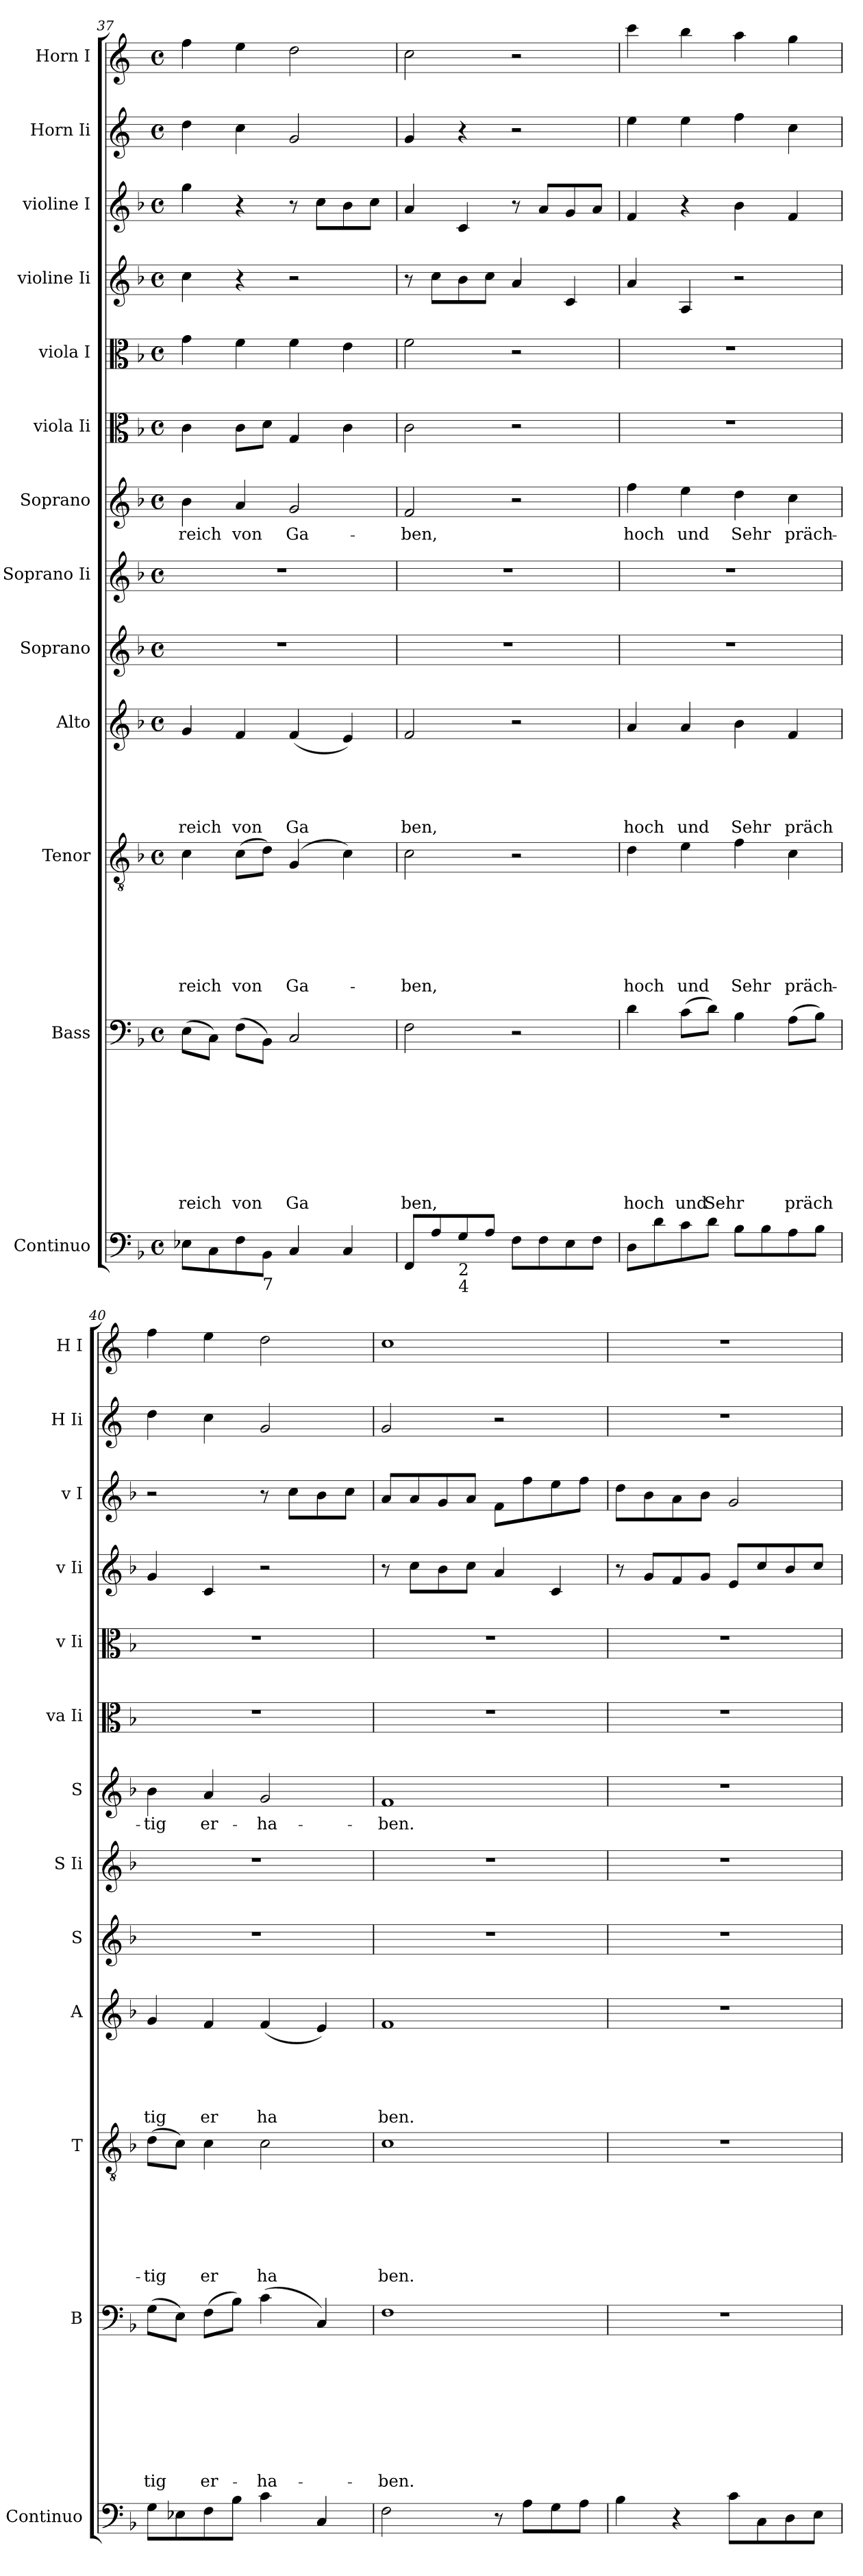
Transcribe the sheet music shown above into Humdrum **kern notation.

**kern	**kern	**text	**text	**text	**text	**text	**text	**text	**text	**text	**kern	**text	**text	**text	**text	**text	**text	**text	**kern	**text	**text	**text	**text	**text	**kern	**kern	**kern	**text	**kern	**kern	**kern	**kern	**kern	**kern
*part13	*part12	*part12	*part12	*part12	*part12	*part12	*part12	*part12	*part12	*part12	*part11	*part11	*part11	*part11	*part11	*part11	*part11	*part11	*part10	*part10	*part10	*part10	*part10	*part10	*part9	*part8	*part7	*part7	*part6	*part5	*part4	*part3	*part2	*part1
*staff13	*staff12	*staff12	*staff12	*staff12	*staff12	*staff12	*staff12	*staff12	*staff12	*staff12	*staff11	*staff11	*staff11	*staff11	*staff11	*staff11	*staff11	*staff11	*staff10	*staff10	*staff10	*staff10	*staff10	*staff10	*staff9	*staff8	*staff7	*staff7	*staff6	*staff5	*staff4	*staff3	*staff2	*staff1
*I"Continuo	*I"Bass	*	*	*	*	*	*	*	*	*	*I"Tenor	*	*	*	*	*	*	*	*I"Alto	*	*	*	*	*	*I"Soprano	*I"Soprano Ii	*I"Soprano	*	*I"viola Ii	*I"viola I	*I"violine Ii	*I"violine I	*I"Horn Ii	*I"Horn I
*I'Continuo	*I'B	*	*	*	*	*	*	*	*	*	*I'T	*	*	*	*	*	*	*	*I'A	*	*	*	*	*	*I'S	*I'S Ii	*I'S	*	*I'va Ii	*I'v Ii	*I'v Ii	*I'v I	*I'H Ii	*I'H I
*clefF4	*clefF4	*	*	*	*	*	*	*	*	*	*clefGv2	*	*	*	*	*	*	*	*clefG2	*	*	*	*	*	*clefG2	*clefG2	*clefG2	*	*clefC3	*clefC3	*clefG2	*clefG2	*clefG2	*clefG2
*	*	*	*	*	*	*	*	*	*	*	*	*	*	*	*	*	*	*	*	*	*	*	*	*	*	*	*	*	*	*	*	*	*ITrd-3c-5	*ITrd-3c-5
*k[b-]	*k[b-]	*	*	*	*	*	*	*	*	*	*k[b-]	*	*	*	*	*	*	*	*k[b-]	*	*	*	*	*	*k[b-]	*k[b-]	*k[b-]	*	*k[b-]	*k[b-]	*k[b-]	*k[b-]	*k[b-]	*k[b-]
*F:	*F:	*	*	*	*	*	*	*	*	*	*F:	*	*	*	*	*	*	*	*F:	*	*	*	*	*	*F:	*F:	*F:	*	*F:	*F:	*F:	*F:	*F:	*F:
*M4/4	*M4/4	*	*	*	*	*	*	*	*	*	*M4/4	*	*	*	*	*	*	*	*M4/4	*	*	*	*	*	*M4/4	*M4/4	*M4/4	*	*M4/4	*M4/4	*M4/4	*M4/4	*M4/4	*M4/4
*met(c)	*met(c)	*	*	*	*	*	*	*	*	*	*met(c)	*	*	*	*	*	*	*	*met(c)	*	*	*	*	*	*met(c)	*met(c)	*met(c)	*	*met(c)	*met(c)	*met(c)	*met(c)	*met(c)	*met(c)
=37	=37	=37	=37	=37	=37	=37	=37	=37	=37	=37	=37	=37	=37	=37	=37	=37	=37	=37	=37	=37	=37	=37	=37	=37	=37	=37	=37	=37	=37	=37	=37	=37	=37	=37
!	!	!	!	!	!	!	!	!	!	!LO:LY:b	!	!	!	!	!	!	!	!LO:LY:b	!	!	!	!	!	!LO:LY:b	!	!	!	!LO:LY:b	!	!	!	!	!	!
8E->\L	(>8E\L	.	.	.	.	.	.	.	.	reich	4c\	.	.	.	.	.	.	reich	4g/	.	.	.	.	reich	1r	1r	4b-\	reich	4c\	4g\	4cc\	4gg\	4gg\	4bb-\
8C\	8C\J)	.	.	.	.	.	.	.	.	.	.	.	.	.	.	.	.	.	.	.	.	.	.	.	.	.	.	.	.	.	.	.	.	.
!	!	!	!	!	!	!	!	!	!	!LO:LY:b	!	!	!	!	!	!	!	!LO:LY:b	!	!	!	!	!	!LO:LY:b	!	!	!	!LO:LY:b	!	!	!	!	!	!
8F\	(>8F\L	.	.	.	.	.	.	.	.	von	(>8c\L	.	.	.	.	.	.	von	4f/	.	.	.	.	von	.	.	4a/	von	8c\L	4f\	4r	4r	4ff\	4aa\
!LO:TX:b:t=7	!	!	!	!	!	!	!	!	!	!	!	!	!	!	!	!	!	!	!	!	!	!	!	!	!	!	!	!	!	!	!	!	!	!
8BB->\J	8BB-\J)	.	.	.	.	.	.	.	.	.	8d\J)	.	.	.	.	.	.	.	.	.	.	.	.	.	.	.	.	.	8d\J	.	.	.	.	.
!	!	!	!	!	!	!	!	!	!	!LO:LY:b	!	!	!	!	!	!	!	!LO:LY:b	!	!	!	!	!	!LO:LY:b	!	!	!	!LO:LY:b	!	!	!	!	!	!
4C</	2C/	.	.	.	.	.	.	.	.	Ga	(4G/	.	.	.	.	.	.	Ga-	(<4f/	.	.	.	.	Ga	.	.	2g/	Ga-	4G/	4f\	2r	8r	2cc/	2gg\
.	.	.	.	.	.	.	.	.	.	.	.	.	.	.	.	.	.	.	.	.	.	.	.	.	.	.	.	.	.	.	.	8cc\L	.	.
4C</	.	.	.	.	.	.	.	.	.	.	4c\)	.	.	.	.	.	.	.	4e/)	.	.	.	.	.	.	.	.	.	4c\	4e\	.	8b-\	.	.
.	.	.	.	.	.	.	.	.	.	.	.	.	.	.	.	.	.	.	.	.	.	.	.	.	.	.	.	.	.	.	.	8cc\J	.	.
=38	=38	=38	=38	=38	=38	=38	=38	=38	=38	=38	=38	=38	=38	=38	=38	=38	=38	=38	=38	=38	=38	=38	=38	=38	=38	=38	=38	=38	=38	=38	=38	=38	=38	=38
!	!	!	!	!	!	!	!	!	!	!LO:LY:b	!	!	!	!	!	!	!	!LO:LY:b	!	!	!	!	!	!LO:LY:b	!	!	!	!LO:LY:b	!	!	!	!	!	!
8FF/L	2F\	.	.	.	.	.	.	.	.	ben,	2c\	.	.	.	.	.	.	-ben,	2f/	.	.	.	.	ben,	1r	1r	2f/	-ben,	2c\	2f\	8r	4a/	4cc/	2ff\
8A/	.	.	.	.	.	.	.	.	.	.	.	.	.	.	.	.	.	.	.	.	.	.	.	.	.	.	.	.	.	.	8cc\L	.	.	.
!LO:TX:b:t=2	!	!	!	!	!	!	!	!	!	!	!	!	!	!	!	!	!	!	!	!	!	!	!	!	!	!	!	!	!	!	!	!	!	!
!LO:TX:b:t=4	!	!	!	!	!	!	!	!	!	!	!	!	!	!	!	!	!	!	!	!	!	!	!	!	!	!	!	!	!	!	!	!	!	!
8G/	.	.	.	.	.	.	.	.	.	.	.	.	.	.	.	.	.	.	.	.	.	.	.	.	.	.	.	.	.	.	8b-\	4c/	4r	.
8A/J	.	.	.	.	.	.	.	.	.	.	.	.	.	.	.	.	.	.	.	.	.	.	.	.	.	.	.	.	.	.	8cc\J	.	.	.
8F\L	2r	.	.	.	.	.	.	.	.	.	2r	.	.	.	.	.	.	.	2r	.	.	.	.	.	.	.	2r	.	2r	2r	4a/	8r	2r	2r
8F\	.	.	.	.	.	.	.	.	.	.	.	.	.	.	.	.	.	.	.	.	.	.	.	.	.	.	.	.	.	.	.	8a/L	.	.
8E\	.	.	.	.	.	.	.	.	.	.	.	.	.	.	.	.	.	.	.	.	.	.	.	.	.	.	.	.	.	.	4c/	8g/	.	.
8F\J	.	.	.	.	.	.	.	.	.	.	.	.	.	.	.	.	.	.	.	.	.	.	.	.	.	.	.	.	.	.	.	8a/J	.	.
=39	=39	=39	=39	=39	=39	=39	=39	=39	=39	=39	=39	=39	=39	=39	=39	=39	=39	=39	=39	=39	=39	=39	=39	=39	=39	=39	=39	=39	=39	=39	=39	=39	=39	=39
!	!	!	!	!	!	!	!	!	!	!LO:LY:b	!	!	!	!	!	!	!	!LO:LY:b	!	!	!	!	!	!LO:LY:b	!	!	!	!LO:LY:b	!	!	!	!	!	!
8D\L	4d\	.	.	.	.	.	.	.	.	hoch	4d\	.	.	.	.	.	.	hoch	4a/	.	.	.	.	hoch	1r	1r	4ff\	hoch	1r	1r	4a/	4f/	4aa\	4fff\
8d\	.	.	.	.	.	.	.	.	.	.	.	.	.	.	.	.	.	.	.	.	.	.	.	.	.	.	.	.	.	.	.	.	.	.
!	!	!	!	!	!	!	!	!	!	!LO:LY:b	!	!	!	!	!	!	!	!LO:LY:b	!	!	!	!	!	!LO:LY:b	!	!	!	!LO:LY:b	!	!	!	!	!	!
8c\	(>8c\L	.	.	.	.	.	.	.	.	und	4e\	.	.	.	.	.	.	und	4a/	.	.	.	.	und	.	.	4ee\	und	.	.	4A/	4r	4aa\	4eee\
!	!	!	!	!	!	!	!	!	!	!LO:LY:b	!	!	!	!	!	!	!	!	!	!	!	!	!	!	!	!	!	!	!	!	!	!	!	!
8d\J	8d\J)	.	.	.	.	.	.	.	.	Sehr	.	.	.	.	.	.	.	.	.	.	.	.	.	.	.	.	.	.	.	.	.	.	.	.
!	!	!	!	!	!	!	!	!	!	!	!	!	!	!	!	!	!	!LO:LY:b	!	!	!	!	!	!LO:LY:b	!	!	!	!LO:LY:b	!	!	!	!	!	!
8B->\L	4B-\	.	.	.	.	.	.	.	.	.	4f\	.	.	.	.	.	.	Sehr	4b-\	.	.	.	.	Sehr	.	.	4dd\	Sehr	.	.	2r	4b-\	4bb-\	4ddd\
8B-\	.	.	.	.	.	.	.	.	.	.	.	.	.	.	.	.	.	.	.	.	.	.	.	.	.	.	.	.	.	.	.	.	.	.
!	!	!	!	!	!	!	!	!	!	!LO:LY:b	!	!	!	!	!	!	!	!LO:LY:b	!	!	!	!	!	!LO:LY:b	!	!	!	!LO:LY:b	!	!	!	!	!	!
8A>\	(>8A\L	.	.	.	.	.	.	.	.	präch	4c\	.	.	.	.	.	.	präch-	4f/	.	.	.	.	präch	.	.	4cc\	präch-	.	.	.	4f/	4ff\	4ccc\
8B-\J	8B-\J)	.	.	.	.	.	.	.	.	.	.	.	.	.	.	.	.	.	.	.	.	.	.	.	.	.	.	.	.	.	.	.	.	.
!!LO:LB:g=z
=40	=40	=40	=40	=40	=40	=40	=40	=40	=40	=40	=40	=40	=40	=40	=40	=40	=40	=40	=40	=40	=40	=40	=40	=40	=40	=40	=40	=40	=40	=40	=40	=40	=40	=40
!	!	!	!	!	!	!	!	!	!	!LO:LY:b	!	!	!	!	!	!	!	!LO:LY:b	!	!	!	!	!	!LO:LY:b	!	!	!	!LO:LY:b	!	!	!	!	!	!
8G\L	(>8G\L	.	.	.	.	.	.	.	.	tig	(>8d\L	.	.	.	.	.	.	-tig	4g/	.	.	.	.	tig	1r	1r	4b-\	-tig	1r	1r	4g/	2r	4gg\	4bb-\
8E->\	8E\J)	.	.	.	.	.	.	.	.	.	8c\J)	.	.	.	.	.	.	.	.	.	.	.	.	.	.	.	.	.	.	.	.	.	.	.
!	!	!	!	!	!	!	!	!	!	!LO:LY:b	!	!	!	!	!	!	!	!LO:LY:b	!	!	!	!	!	!LO:LY:b	!	!	!	!LO:LY:b	!	!	!	!	!	!
8F\	(>8F\L	.	.	.	.	.	.	.	.	er-	4c\	.	.	.	.	.	.	er	4f/	.	.	.	.	er	.	.	4a/	er-	.	.	4c/	.	4ff\	4aa\
8B->\J	8B-\J)	.	.	.	.	.	.	.	.	.	.	.	.	.	.	.	.	.	.	.	.	.	.	.	.	.	.	.	.	.	.	.	.	.
!	!	!	!	!	!	!	!	!	!	!LO:LY:b	!	!	!	!	!	!	!	!LO:LY:b	!	!	!	!	!	!LO:LY:b	!	!	!	!LO:LY:b	!	!	!	!	!	!
4c>\	(>4c\	.	.	.	.	.	.	.	.	-ha-	2c\	.	.	.	.	.	.	ha	(<4f/	.	.	.	.	ha	.	.	2g/	-ha-	.	.	2r	8r	2cc/	2gg\
.	.	.	.	.	.	.	.	.	.	.	.	.	.	.	.	.	.	.	.	.	.	.	.	.	.	.	.	.	.	.	.	8cc\L	.	.
4C</	4C/)	.	.	.	.	.	.	.	.	.	.	.	.	.	.	.	.	.	4e/)	.	.	.	.	.	.	.	.	.	.	.	.	8b-\	.	.
.	.	.	.	.	.	.	.	.	.	.	.	.	.	.	.	.	.	.	.	.	.	.	.	.	.	.	.	.	.	.	.	8cc\J	.	.
=41	=41	=41	=41	=41	=41	=41	=41	=41	=41	=41	=41	=41	=41	=41	=41	=41	=41	=41	=41	=41	=41	=41	=41	=41	=41	=41	=41	=41	=41	=41	=41	=41	=41	=41
!	!	!	!	!	!	!	!	!	!	!LO:LY:b	!	!	!	!	!	!	!	!LO:LY:b	!	!	!	!	!	!LO:LY:b	!	!	!	!LO:LY:b	!	!	!	!	!	!
2F\	1F	.	.	.	.	.	.	.	.	-ben.	1c	.	.	.	.	.	.	ben.	1f	.	.	.	.	ben.	1r	1r	1f	-ben.	1r	1r	8r	8a/L	2cc/	1ff
.	.	.	.	.	.	.	.	.	.	.	.	.	.	.	.	.	.	.	.	.	.	.	.	.	.	.	.	.	.	.	8cc\L	8a/	.	.
.	.	.	.	.	.	.	.	.	.	.	.	.	.	.	.	.	.	.	.	.	.	.	.	.	.	.	.	.	.	.	8b-\	8g/	.	.
.	.	.	.	.	.	.	.	.	.	.	.	.	.	.	.	.	.	.	.	.	.	.	.	.	.	.	.	.	.	.	8cc\J	8a/J	.	.
8r	.	.	.	.	.	.	.	.	.	.	.	.	.	.	.	.	.	.	.	.	.	.	.	.	.	.	.	.	.	.	4a/	8f\L	2r	.
8A>\L	.	.	.	.	.	.	.	.	.	.	.	.	.	.	.	.	.	.	.	.	.	.	.	.	.	.	.	.	.	.	.	8ff\	.	.
8G>\	.	.	.	.	.	.	.	.	.	.	.	.	.	.	.	.	.	.	.	.	.	.	.	.	.	.	.	.	.	.	4c/	8ee\	.	.
8A>\J	.	.	.	.	.	.	.	.	.	.	.	.	.	.	.	.	.	.	.	.	.	.	.	.	.	.	.	.	.	.	.	8ff\J	.	.
=42	=42	=42	=42	=42	=42	=42	=42	=42	=42	=42	=42	=42	=42	=42	=42	=42	=42	=42	=42	=42	=42	=42	=42	=42	=42	=42	=42	=42	=42	=42	=42	=42	=42	=42
4B-\	1r	.	.	.	.	.	.	.	.	.	1r	.	.	.	.	.	.	.	1r	.	.	.	.	.	1r	1r	1r	.	1r	1r	8r	8dd\L	1r	1r
.	.	.	.	.	.	.	.	.	.	.	.	.	.	.	.	.	.	.	.	.	.	.	.	.	.	.	.	.	.	.	8g/L	8b-\	.	.
4r	.	.	.	.	.	.	.	.	.	.	.	.	.	.	.	.	.	.	.	.	.	.	.	.	.	.	.	.	.	.	8f/	8a\	.	.
.	.	.	.	.	.	.	.	.	.	.	.	.	.	.	.	.	.	.	.	.	.	.	.	.	.	.	.	.	.	.	8g/J	8b-\J	.	.
8c\L	.	.	.	.	.	.	.	.	.	.	.	.	.	.	.	.	.	.	.	.	.	.	.	.	.	.	.	.	.	.	8e/L	2g/	.	.
8C\	.	.	.	.	.	.	.	.	.	.	.	.	.	.	.	.	.	.	.	.	.	.	.	.	.	.	.	.	.	.	8cc/	.	.	.
8D>\	.	.	.	.	.	.	.	.	.	.	.	.	.	.	.	.	.	.	.	.	.	.	.	.	.	.	.	.	.	.	8b-/	.	.	.
8E>\J	.	.	.	.	.	.	.	.	.	.	.	.	.	.	.	.	.	.	.	.	.	.	.	.	.	.	.	.	.	.	8cc/J	.	.	.
=	=	=	=	=	=	=	=	=	=	=	=	=	=	=	=	=	=	=	=	=	=	=	=	=	=	=	=	=	=	=	=	=	=	=
*-	*-	*-	*-	*-	*-	*-	*-	*-	*-	*-	*-	*-	*-	*-	*-	*-	*-	*-	*-	*-	*-	*-	*-	*-	*-	*-	*-	*-	*-	*-	*-	*-	*-	*-
